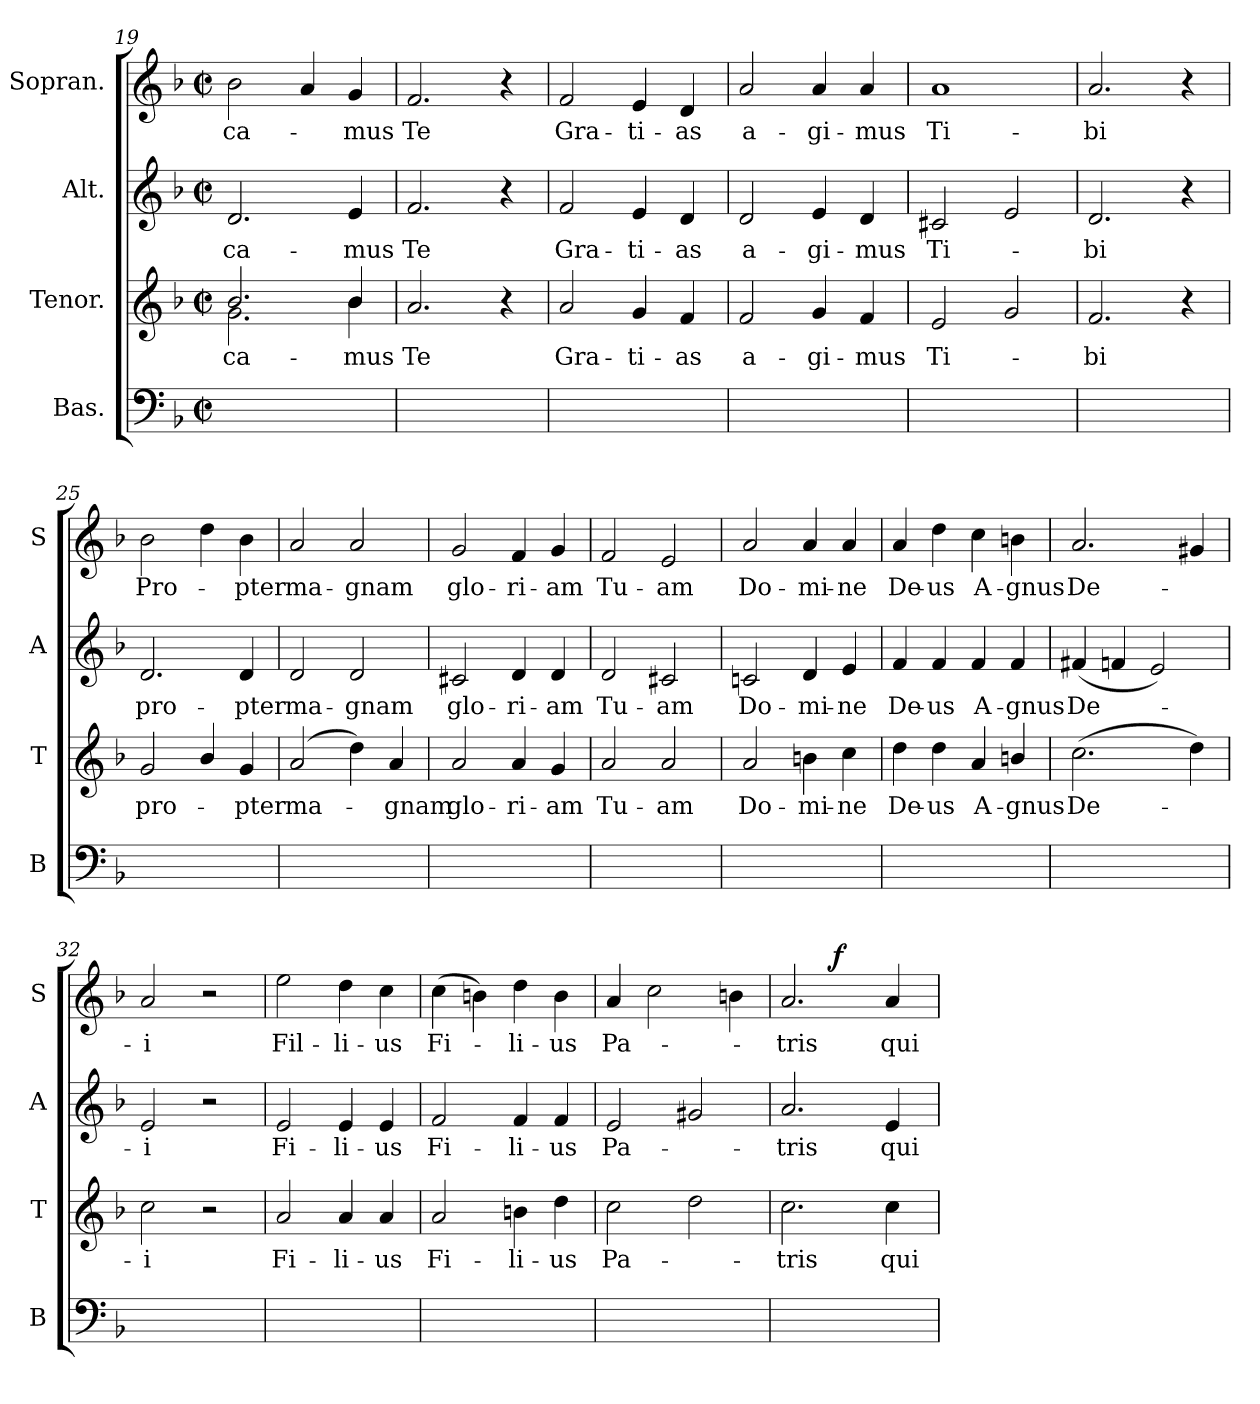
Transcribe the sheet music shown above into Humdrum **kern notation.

**kern	**kern	**text	**kern	**text	**kern	**text	**dynam
*part4	*part3	*part3	*part2	*part2	*part1	*part1	*part1
*staff4	*staff3	*staff3	*staff2	*staff2	*staff1	*staff1	*staff1
*I"Bas.	*I"Tenor.	*	*I"Alt.	*	*I"Sopran.	*	*
*I'B	*I'T	*	*I'A	*	*I'S	*	*
*clefF4	*clefG2	*	*clefG2	*	*clefG2	*	*
*	*ITrd7c12	*	*	*	*	*	*
*k[b-]	*k[b-]	*	*k[b-]	*	*k[b-]	*	*
*M2/2	*M2/2	*	*M2/2	*	*M2/2	*	*
*met(c|)	*met(c|)	*	*met(c|)	*	*met(c|)	*	*
=19	=19	=19	=19	=19	=19	=19	=19
*	*^	*	*	*	*	*	*
1ryy	2.B-/	2.G\	-ca-	2.d/	-ca-	2b-\	-ca-	.
.	.	.	.	.	.	4a/	.	.
.	4B-/	4B-\	-mus	4e/	-mus	4g/	-mus	.
*	*v	*v	*	*	*	*	*	*
=20	=20	=20	=20	=20	=20	=20	=20
1ryy	2.A/	Te	2.f/	Te	2.f/	Te	.
.	4r	.	4r	.	4r	.	.
=21	=21	=21	=21	=21	=21	=21	=21
1ryy	2A/	Gra-	2f/	Gra-	2f/	Gra-	.
.	4G/	-ti-	4e/	-ti-	4e/	-ti-	.
.	4F/	-as	4d/	-as	4d/	-as	.
=22	=22	=22	=22	=22	=22	=22	=22
1ryy	2F/	a-	2d/	a-	2a/	a-	.
.	4G/	-gi-	4e/	-gi-	4a/	-gi-	.
.	4F/	-mus	4d/	-mus	4a/	-mus	.
=23	=23	=23	=23	=23	=23	=23	=23
1ryy	2E/	Ti-	2c#X/	Ti-	1a	Ti-	.
.	2G/	.	2e/	.	.	.	.
=24	=24	=24	=24	=24	=24	=24	=24
1ryy	2.F/	-bi	2.d/	-bi	2.a/	-bi	.
.	4r	.	4r	.	4r	.	.
=25	=25	=25	=25	=25	=25	=25	=25
1ryy	2G/	pro-	2.d/	pro-	2b-\	Pro-	.
.	4B-/	.	.	.	4dd\	.	.
.	4G/	-pter	4d/	-pter	4b-\	-pter	.
=26	=26	=26	=26	=26	=26	=26	=26
1ryy	(2A/	ma-	2d/	ma-	2a/	ma-	.
.	4d\)	.	2d/	-gnam	2a/	-gnam	.
.	4A/	-gnam	.	.	.	.	.
=27	=27	=27	=27	=27	=27	=27	=27
1ryy	2A/	glo-	2c#X/	glo-	2g/	glo-	.
.	4A/	-ri-	4d/	-ri-	4f/	-ri-	.
.	4G/	-am	4d/	-am	4g/	-am	.
=28	=28	=28	=28	=28	=28	=28	=28
1ryy	2A/	Tu-	2d/	Tu-	2f/	Tu-	.
.	2A/	-am	2c#X/	-am	2e/	-am	.
=29	=29	=29	=29	=29	=29	=29	=29
1ryy	2A/	Do-	2cn/	Do-	2a/	Do-	.
.	4Bn\	-mi-	4d/	-mi-	4a/	-mi-	.
.	4c\	-ne	4e/	-ne	4a/	-ne	.
=30	=30	=30	=30	=30	=30	=30	=30
1ryy	4d\	De-	4f/	De-	4a/	De-	.
.	4d\	-us	4f/	-us	4dd\	-us	.
.	4A/	A-	4f/	A-	4cc\	A-	.
.	4Bn/	-gnus	4f/	-gnus	4bn\	-gnus	.
=31	=31	=31	=31	=31	=31	=31	=31
1ryy	(2.c\	De-	(>4f#X/	De-	2.a/	De-	.
.	.	.	4fn/	.	.	.	.
.	.	.	2e/)	.	.	.	.
.	4d\)	.	.	.	4g#X/	.	.
=32	=32	=32	=32	=32	=32	=32	=32
1ryy	2c\	-i	2e/	-i	2a/	-i	.
.	2r	.	2r	.	2r	.	.
=33	=33	=33	=33	=33	=33	=33	=33
1ryy	2A/	Fi-	2e/	Fi-	2ee\	Fil-	.
.	4A/	-li-	4e/	-li-	4dd\	-li-	.
.	4A/	-us	4e/	-us	4cc\	-us	.
=34	=34	=34	=34	=34	=34	=34	=34
1ryy	2A/	Fi-	2f/	Fi-	(4cc\	Fi-	.
.	.	.	.	.	4bn\)	.	.
.	4Bn\	-li-	4f/	-li-	4dd\	-li-	.
.	4d\	-us	4f/	-us	4b\	-us	.
=35	=35	=35	=35	=35	=35	=35	=35
1ryy	2c\	Pa-	2e/	Pa-	4a/	Pa-	.
.	.	.	.	.	2cc\	.	.
.	2d\	.	2g#X/	.	.	.	.
.	.	.	.	.	4bn\	.	.
=36	=36	=36	=36	=36	=36	=36	=36
*	*	*	*	*	*^	*	*
1ryy	2.c\	-tris	2.a/	-tris	2.a/	4.ryy	-tris	.
!	!	!	!	!	!	!	!	!LO:DY:b
.	.	.	.	.	.	2ryy	.	f
.	4c\	qui	4e/	qui	4a/	.	qui	.
.	.	.	.	.	.	8ryy	.	.
*	*	*	*	*	*v	*v	*	*
=	=	=	=	=	=	=	=
*-	*-	*-	*-	*-	*-	*-	*-
